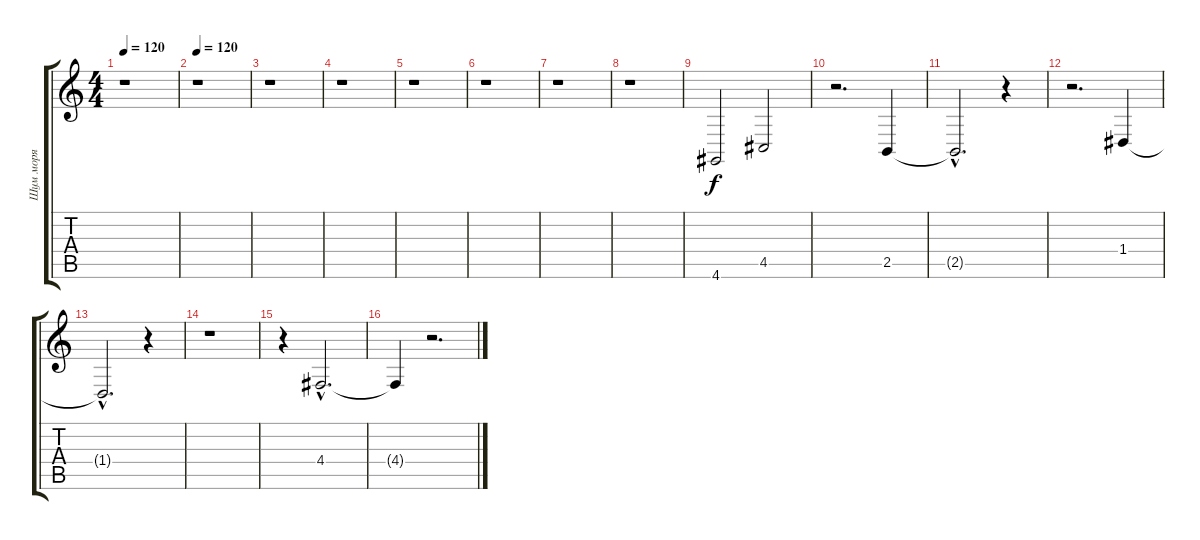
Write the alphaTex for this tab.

\track ("Шум моря" "Шум моря") {instrument seashore}
\staff {score tabs}
\tuning (E4 B3 G3 D3 A2 E2) {hide}
\ts (4 4)
\tempo 120
\clef g2
\ks c
r.1{dy f} |
\tempo 120
r.1 |
r.1 |
r.1 |
r.1 |
r.1 |
r.1 |
r.1 |
4.6.2 4.5.2 |
r.2{d} 2.5.4 |
2.5{hac t}.2{d} r.4 |
r.2{d} 1.4.4 |
1.4{hac t}.2{d} r.4 |
r.1 |
r.4 4.4{hac}.2{d} |
4.4{t}.4 r.2{d}
